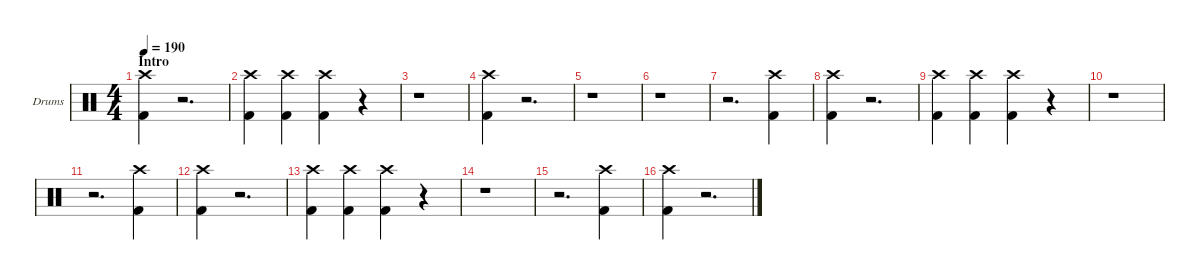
\hideDynamics
\bracketExtendMode nobrackets
\firstSystemTrackNameOrientation horizontal
\otherSystemsTrackNameOrientation horizontal
\track ("Drumkit" "Drums") {instrument percussion}
\staff {score}
\articulation defaults
\ts (4 4)
\beaming (8 2 2 2 2)
\section ("" "Intro")
\tempo 190
\clef neutral
\ks c
("Crash high (hit)" "Kick (hit) 2").4{dy fff} r.2{d} |
("Crash high (hit)" "Kick (hit) 2").4 ("Crash high (hit)" "Kick (hit) 2").4 ("Crash high (hit)" "Kick (hit) 2").4 r.4 |
r.1 |
("Kick (hit) 2" "Crash high (hit)").4 r.2{d} |
r.1 |
r.1 |
r.2{d} ("Kick (hit) 2" "Crash high (hit)").4 |
("Kick (hit) 2" "Crash high (hit)").4 r.2{d} |
("Crash high (hit)" "Kick (hit) 2").4 ("Kick (hit) 2" "Crash high (hit)").4 ("Kick (hit) 2" "Crash high (hit)").4 r.4 |
r.1 |
r.2{d} ("Kick (hit) 2" "Crash high (hit)").4 |
("Kick (hit) 2" "Crash high (hit)").4 r.2{d} |
("Kick (hit) 2" "Crash high (hit)").4 ("Crash high (hit)" "Kick (hit) 2").4 ("Kick (hit) 2" "Crash high (hit)").4 r.4 |
r.1 |
r.2{d} ("Kick (hit) 2" "Crash high (hit)").4 |
("Kick (hit) 2" "Crash high (hit)").4 r.2{d}
